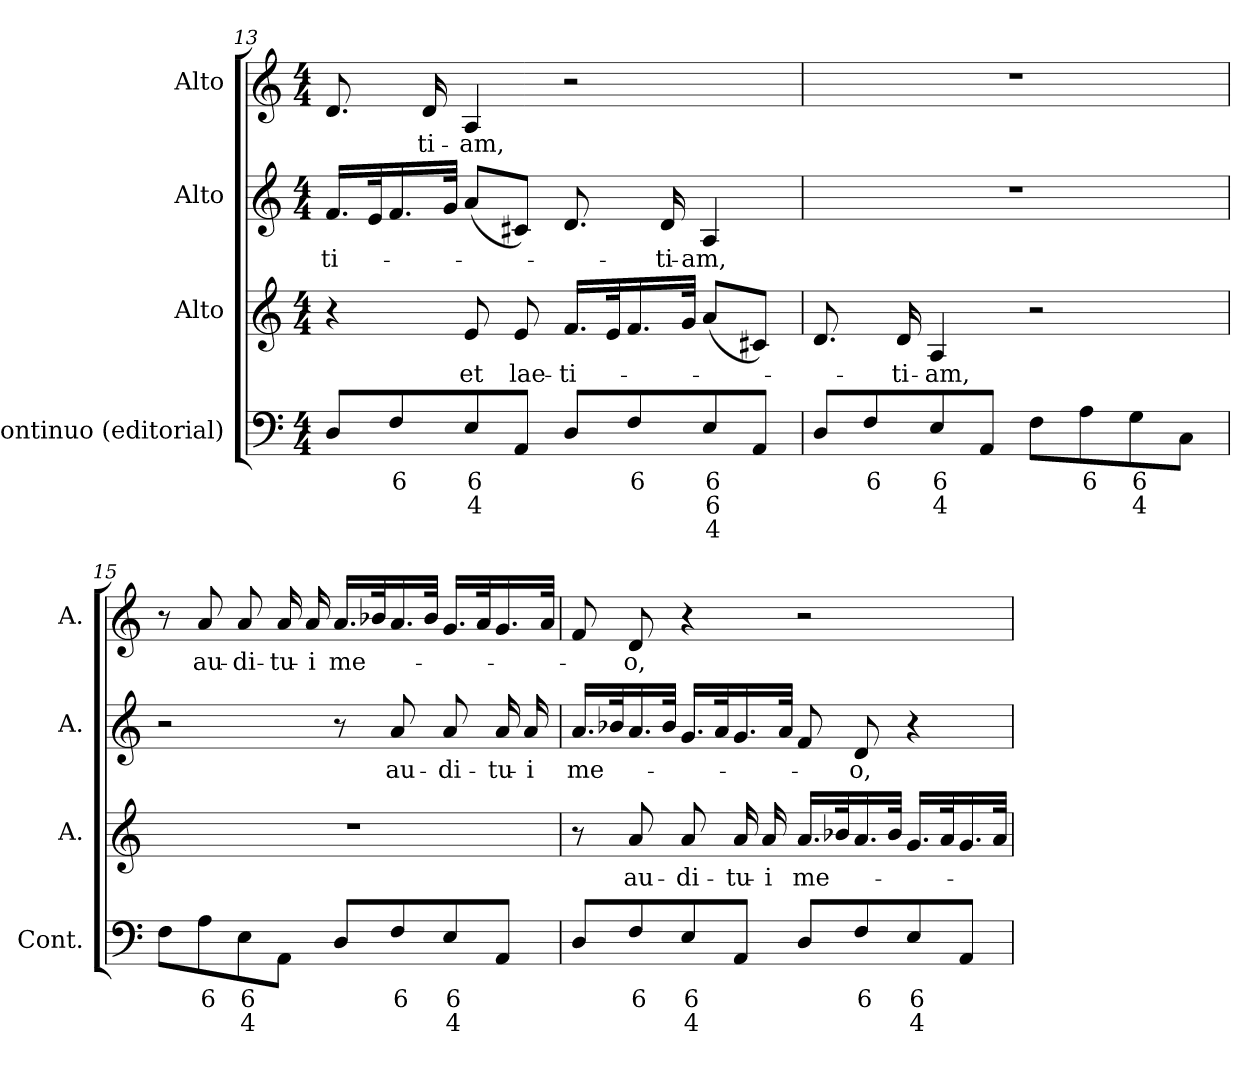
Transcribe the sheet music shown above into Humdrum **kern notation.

**kern	**text	**text	**text	**kern	**text	**kern	**text	**kern	**text
*part4	*part4	*part4	*part4	*part3	*part3	*part2	*part2	*part1	*part1
*staff4	*staff4	*staff4	*staff4	*staff3	*staff3	*staff2	*staff2	*staff1	*staff1
*I"Continuo (editorial)	*	*	*	*I"Alto	*	*I"Alto	*	*I"Alto	*
*I'Cont.	*	*	*	*I'A.	*	*I'A.	*	*I'A.	*
*clefF4	*	*	*	*clefG2	*	*clefG2	*	*clefG2	*
*k[]	*	*	*	*k[]	*	*k[]	*	*k[]	*
*C:	*	*	*	*C:	*	*C:	*	*C:	*
*M4/4	*	*	*	*M4/4	*	*M4/4	*	*M4/4	*
=13	=13	=13	=13	=13	=13	=13	=13	=13	=13
!	!	!	!	!	!	!	!LO:LY:b:color=#000000	!	!
8Di/L	.	.	.	4r	.	16.fi/LL	-ti-	8.di/	.
.	.	.	.	.	.	32ei/k	.	.	.
!	!LO:LY:b:color=#000000	!	!	!	!	!	!	!	!
8Fi/	6	.	.	.	.	16.fi/	.	.	.
!	!	!	!	!	!	!	!	!	!LO:LY:b:color=#000000
.	.	.	.	.	.	.	.	16di/	-ti-
.	.	.	.	.	.	32gi/JJk	.	.	.
!	!LO:LY:b:color=#000000	!LO:LY:b:color=#000000	!	!	!	!	!	!	!
!	!	!	!	!	!LO:LY:b:color=#000000	!	!	!	!
!	!	!	!	!	!	!	!	!	!LO:LY:b:color=#000000
8Ei/	6	4	.	8ei/	et	(8ai/L	.	4Ai/	-am,
!	!	!	!	!	!LO:LY:b:color=#000000	!	!	!	!
8AAi/J	.	.	.	8ei/	lae-	8c#Xi/J)	.	.	.
!	!	!	!	!	!LO:LY:b:color=#000000	!	!	!	!
8Di/L	.	.	.	16.fi/LL	-ti-	8.di/	.	2r	.
.	.	.	.	32ei/k	.	.	.	.	.
!	!LO:LY:b:color=#000000	!	!	!	!	!	!	!	!
8Fi/	6	.	.	16.fi/	.	.	.	.	.
!	!	!	!	!	!	!	!LO:LY:b:color=#000000	!	!
.	.	.	.	.	.	16di/	-ti-	.	.
.	.	.	.	32gi/JJk	.	.	.	.	.
!	!LO:LY:b:color=#000000	!LO:LY:b:color=#000000	!LO:LY:b:color=#000000	!	!	!	!	!	!
!	!	!	!	!	!	!	!LO:LY:b:color=#000000	!	!
8Ei/	6	6	4	(8ai/L	.	4Ai/	-am,	.	.
8AAi/J	.	.	.	8c#Xi/J)	.	.	.	.	.
=14	=14	=14	=14	=14	=14	=14	=14	=14	=14
8Di/L	.	.	.	8.di/	.	1r	.	1r	.
!	!LO:LY:b:color=#000000	!	!	!	!	!	!	!	!
8Fi/	6	.	.	.	.	.	.	.	.
!	!	!	!	!	!LO:LY:b:color=#000000	!	!	!	!
.	.	.	.	16di/	-ti-	.	.	.	.
!	!LO:LY:b:color=#000000	!LO:LY:b:color=#000000	!	!	!	!	!	!	!
!	!	!	!	!	!LO:LY:b:color=#000000	!	!	!	!
8Ei/	6	4	.	4Ai/	-am,	.	.	.	.
8AAi/J	.	.	.	.	.	.	.	.	.
8Fi\L	.	.	.	2r	.	.	.	.	.
!	!LO:LY:b:color=#000000	!	!	!	!	!	!	!	!
8Ai\	6	.	.	.	.	.	.	.	.
!	!LO:LY:b:color=#000000	!LO:LY:b:color=#000000	!	!	!	!	!	!	!
8Gi\	6	4	.	.	.	.	.	.	.
8Ci\J	.	.	.	.	.	.	.	.	.
!!LO:PB:g=z
=15	=15	=15	=15	=15	=15	=15	=15	=15	=15
8Fi\L	.	.	.	1r	.	2r	.	8r	.
!	!LO:LY:b:color=#000000	!	!	!	!	!	!	!	!
!	!	!	!	!	!	!	!	!	!LO:LY:b:color=#000000
8Ai\	6	.	.	.	.	.	.	8ai/	au-
!	!LO:LY:b:color=#000000	!LO:LY:b:color=#000000	!	!	!	!	!	!	!
!	!	!	!	!	!	!	!	!	!LO:LY:b:color=#000000
8Ei\	6	4	.	.	.	.	.	8ai/	-di-
!	!	!	!	!	!	!	!	!	!LO:LY:b:color=#000000
8AAi\J	.	.	.	.	.	.	.	16ai/	-tu-
!	!	!	!	!	!	!	!	!	!LO:LY:b:color=#000000
.	.	.	.	.	.	.	.	16ai/	-i
!	!	!	!	!	!	!	!	!	!LO:LY:b:color=#000000
8Di/L	.	.	.	.	.	8r	.	16.ai/LL	me-
.	.	.	.	.	.	.	.	32b-Xi/k	.
!	!LO:LY:b:color=#000000	!	!	!	!	!	!	!	!
!	!	!	!	!	!	!	!LO:LY:b:color=#000000	!	!
8Fi/	6	.	.	.	.	8ai/	au-	16.ai/	.
.	.	.	.	.	.	.	.	32b-i/JJk	.
!	!LO:LY:b:color=#000000	!LO:LY:b:color=#000000	!	!	!	!	!	!	!
!	!	!	!	!	!	!	!LO:LY:b:color=#000000	!	!
8Ei/	6	4	.	.	.	8ai/	-di-	16.gi/LL	.
.	.	.	.	.	.	.	.	32ai/k	.
!	!	!	!	!	!	!	!LO:LY:b:color=#000000	!	!
8AAi/J	.	.	.	.	.	16ai/	-tu-	16.gi/	.
!	!	!	!	!	!	!	!LO:LY:b:color=#000000	!	!
.	.	.	.	.	.	16ai/	-i	.	.
.	.	.	.	.	.	.	.	32ai/JJk	.
=16	=16	=16	=16	=16	=16	=16	=16	=16	=16
!	!	!	!	!	!	!	!LO:LY:b:color=#000000	!	!
8Di/L	.	.	.	8r	.	16.ai/LL	me-	8fi/	.
.	.	.	.	.	.	32b-Xi/k	.	.	.
!	!LO:LY:b:color=#000000	!	!	!	!	!	!	!	!
!	!	!	!	!	!LO:LY:b:color=#000000	!	!	!	!
!	!	!	!	!	!	!	!	!	!LO:LY:b:color=#000000
8Fi/	6	.	.	8ai/	au-	16.ai/	.	8di/	-o,
.	.	.	.	.	.	32b-i/JJk	.	.	.
!	!LO:LY:b:color=#000000	!LO:LY:b:color=#000000	!	!	!	!	!	!	!
!	!	!	!	!	!LO:LY:b:color=#000000	!	!	!	!
8Ei/	6	4	.	8ai/	-di-	16.gi/LL	.	4r	.
.	.	.	.	.	.	32ai/k	.	.	.
!	!	!	!	!	!LO:LY:b:color=#000000	!	!	!	!
8AAi/J	.	.	.	16ai/	-tu-	16.gi/	.	.	.
!	!	!	!	!	!LO:LY:b:color=#000000	!	!	!	!
.	.	.	.	16ai/	-i	.	.	.	.
.	.	.	.	.	.	32ai/JJk	.	.	.
!	!	!	!	!	!LO:LY:b:color=#000000	!	!	!	!
8Di/L	.	.	.	16.ai/LL	me-	8fi/	.	2r	.
.	.	.	.	32b-Xi/k	.	.	.	.	.
!	!LO:LY:b:color=#000000	!	!	!	!	!	!	!	!
!	!	!	!	!	!	!	!LO:LY:b:color=#000000	!	!
8Fi/	6	.	.	16.ai/	.	8di/	-o,	.	.
.	.	.	.	32b-i/JJk	.	.	.	.	.
!	!LO:LY:b:color=#000000	!LO:LY:b:color=#000000	!	!	!	!	!	!	!
8Ei/	6	4	.	16.gi/LL	.	4r	.	.	.
.	.	.	.	32ai/k	.	.	.	.	.
8AAi/J	.	.	.	16.gi/	.	.	.	.	.
.	.	.	.	32ai/JJk	.	.	.	.	.
=	=	=	=	=	=	=	=	=	=
*-	*-	*-	*-	*-	*-	*-	*-	*-	*-
